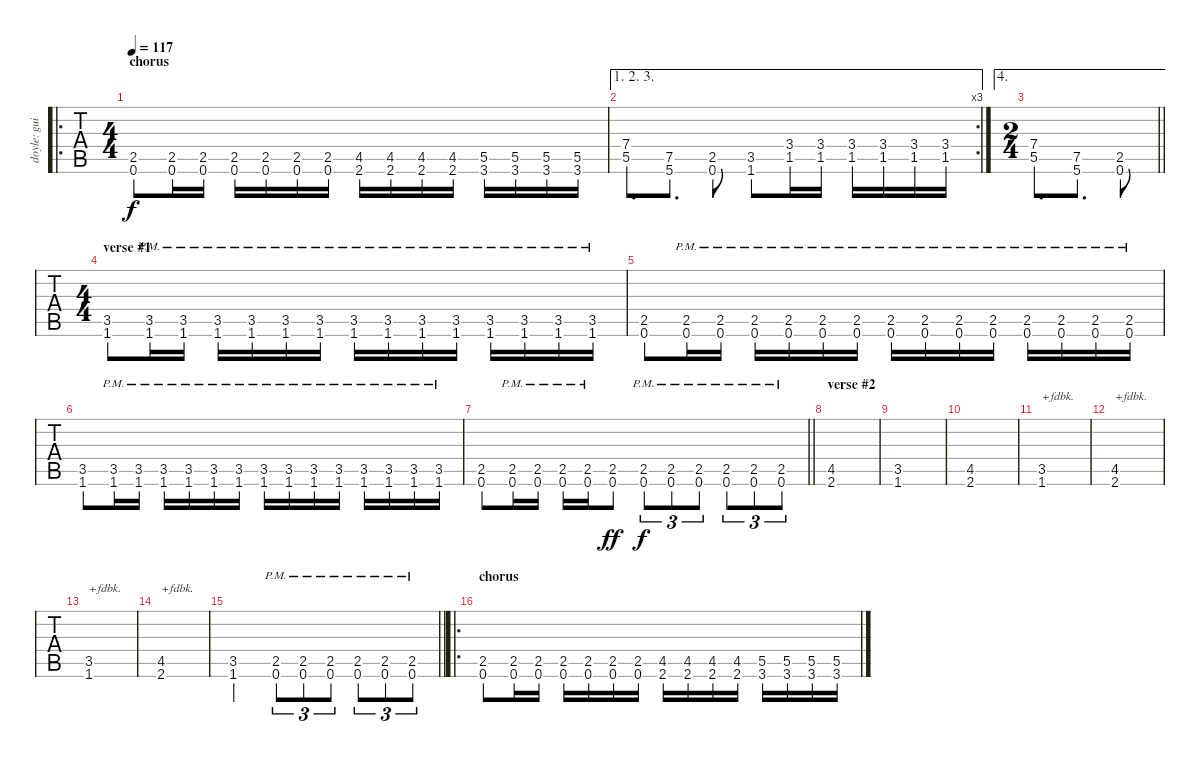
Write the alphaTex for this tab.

\track ("doyle: guitar" "doyle: gui") {instrument distortionguitar}
\staff {tabs}
\tuning (E4 B3 G3 D3 A2 E2) {hide}
\ro
\ts (4 4)
\section ("" "chorus")
\tempo 117
\clef g2
\ks c
(2.5 0.6).8{dy f instrument distortionguitar} (2.5 0.6).16 (2.5 0.6).16 (2.5 0.6).16 (2.5 0.6).16 (2.5 0.6).16 (2.5 0.6).16 (4.5 2.6).16 (4.5 2.6).16 (4.5 2.6).16 (4.5 2.6).16 (5.5 3.6).16 (5.5 3.6).16 (5.5 3.6).16 (5.5 3.6).16 |
\ae (1 2 3)
\rc 3
(7.4 5.5).8{d} (7.5 5.6).8{d} (2.5 0.6).8 (3.5 1.6).8 (3.4 1.5).16 (3.4 1.5).16 (3.4 1.5).16 (3.4 1.5).16 (3.4 1.5).16 (3.4 1.5).16 |
\ae 4
\ts (2 4)
\barLineRight lightlight
(7.4 5.5).8{d} (7.5 5.6).8{d} (2.5 0.6).8 |
\ts (4 4)
\section ("" "verse #1")
(3.5 1.6).8 (3.5{pm} 1.6{pm}).16 (3.5{pm} 1.6{pm}).16 (3.5{pm} 1.6{pm}).16 (3.5{pm} 1.6{pm}).16 (3.5{pm} 1.6{pm}).16 (3.5{pm} 1.6{pm}).16 (3.5{pm} 1.6{pm}).16 (3.5{pm} 1.6{pm}).16 (3.5{pm} 1.6{pm}).16 (3.5{pm} 1.6{pm}).16 (3.5{pm} 1.6{pm}).16 (3.5{pm} 1.6{pm}).16 (3.5{pm} 1.6{pm}).16 (3.5{pm} 1.6{pm}).16 |
(2.5 0.6).8 (2.5{pm} 0.6{pm}).16 (2.5{pm} 0.6{pm}).16 (2.5{pm} 0.6{pm}).16 (2.5{pm} 0.6{pm}).16 (2.5{pm} 0.6{pm}).16 (2.5{pm} 0.6{pm}).16 (2.5{pm} 0.6{pm}).16 (2.5{pm} 0.6{pm}).16 (2.5{pm} 0.6{pm}).16 (2.5{pm} 0.6{pm}).16 (2.5{pm} 0.6{pm}).16 (2.5{pm} 0.6{pm}).16 (2.5{pm} 0.6{pm}).16 (2.5{pm} 0.6{pm}).16 |
(3.5 1.6).8 (3.5{pm} 1.6{pm}).16 (3.5{pm} 1.6{pm}).16 (3.5{pm} 1.6{pm}).16 (3.5{pm} 1.6{pm}).16 (3.5{pm} 1.6{pm}).16 (3.5{pm} 1.6{pm}).16 (3.5{pm} 1.6{pm}).16 (3.5{pm} 1.6{pm}).16 (3.5{pm} 1.6{pm}).16 (3.5{pm} 1.6{pm}).16 (3.5{pm} 1.6{pm}).16 (3.5{pm} 1.6{pm}).16 (3.5{pm} 1.6{pm}).16 (3.5{pm} 1.6{pm}).16 |
\barLineRight lightlight
(2.5 0.6).8 (2.5{pm} 0.6{pm}).16 (2.5{pm} 0.6{pm}).16 (2.5{pm} 0.6{pm}).16 (2.5{pm} 0.6{pm}).16 (2.5{ac} 0.6{ac}).8{dy ff} (2.5{pm} 0.6{pm}).8{tu (3 2) dy f} (2.5{pm} 0.6{pm}).8{tu (3 2)} (2.5{pm} 0.6{pm}).8{tu (3 2)} (2.5{pm} 0.6{pm}).8{tu (3 2)} (2.5{pm} 0.6{pm}).8{tu (3 2)} (2.5{pm} 0.6{pm}).8{tu (3 2)} |
\section ("" "verse #2")
(4.5 2.6).1 |
(3.5 1.6).1 |
(4.5 2.6).1 |
(3.5 1.6).1{txt "+fdbk."} |
(4.5 2.6).1{txt "+fdbk."} |
(3.5 1.6).1{txt "+fdbk."} |
(4.5 2.6).1{txt "+fdbk."} |
\barLineRight lightlight
(3.5 1.6).2 (2.5{pm} 0.6{pm}).8{tu (3 2)} (2.5{pm} 0.6{pm}).8{tu (3 2)} (2.5{pm} 0.6{pm}).8{tu (3 2)} (2.5{pm} 0.6{pm}).8{tu (3 2)} (2.5{pm} 0.6{pm}).8{tu (3 2)} (2.5{pm} 0.6{pm}).8{tu (3 2)} |
\ro
\section ("" "chorus")
(2.5 0.6).8 (2.5 0.6).16 (2.5 0.6).16 (2.5 0.6).16 (2.5 0.6).16 (2.5 0.6).16 (2.5 0.6).16 (4.5 2.6).16 (4.5 2.6).16 (4.5 2.6).16 (4.5 2.6).16 (5.5 3.6).16 (5.5 3.6).16 (5.5 3.6).16 (5.5 3.6).16
